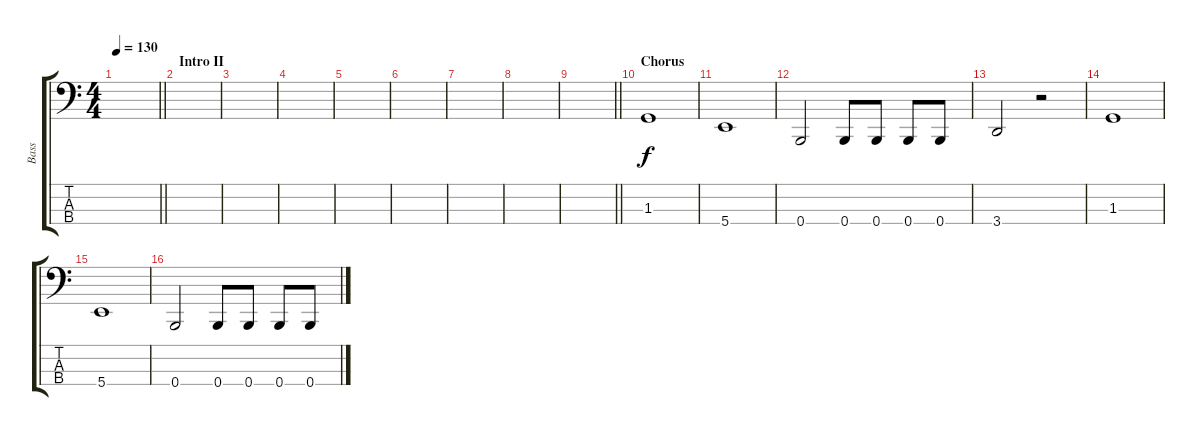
\track ("Bass" "Bass") {instrument electricbasspick}
\staff {score tabs}
\tuning (E2 B1 Gb1 B0) {hide}
\ts (4 4)
\tempo 130
\clef f4
\barLineRight lightlight
\ks c
|
\section ("" "Intro II")
|
|
|
|
|
|
|
\barLineRight lightlight
|
\section ("" "Chorus")
1.3.1 |
5.4.1 |
0.4.2 0.4.8 0.4.8 0.4.8 0.4.8 |
3.4.2 r.2 |
1.3.1 |
5.4.1 |
0.4.2 0.4.8 0.4.8 0.4.8 0.4.8
